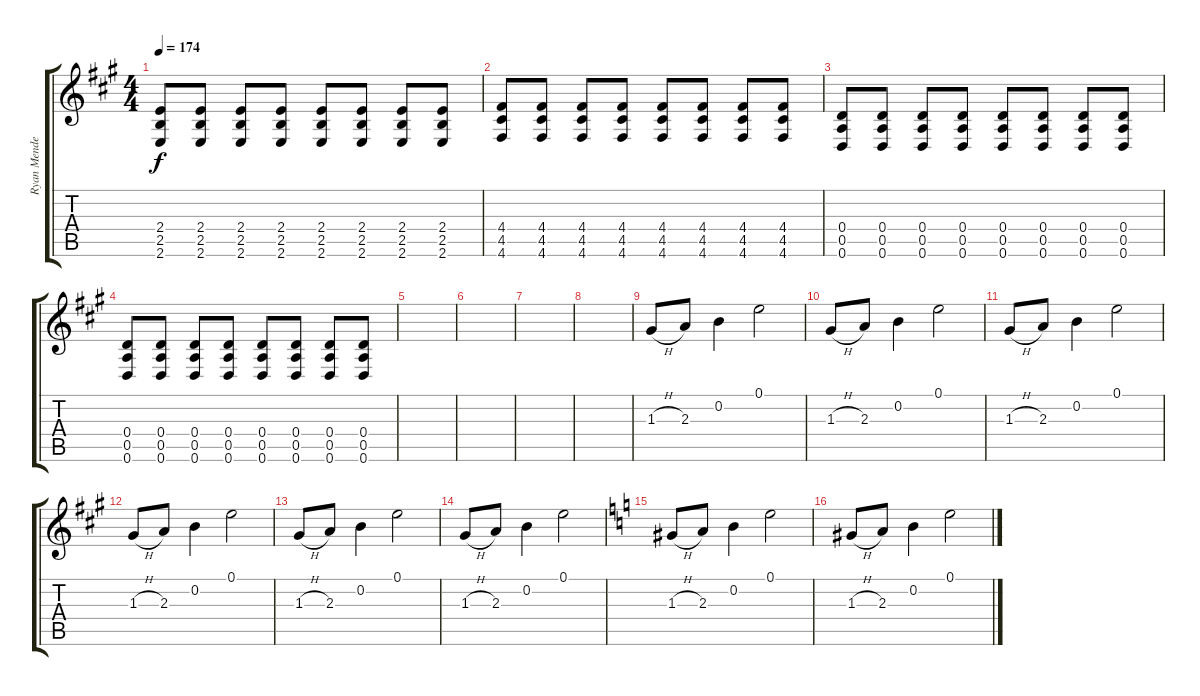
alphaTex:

\track ("Ryan Mendez" "Ryan Mende") {instrument distortionguitar}
\staff {score tabs}
\tuning (E4 B3 G3 D3 A2 D2) {hide}
\ts (4 4)
\tempo 174
\clef g2
\ks a
(2.4 2.5 2.6).8{dy f} (2.4 2.5 2.6).8 (2.4 2.5 2.6).8 (2.4 2.5 2.6).8 (2.4 2.5 2.6).8 (2.4 2.5 2.6).8 (2.4 2.5 2.6).8 (2.4 2.5 2.6).8 |
(4.4 4.5 4.6).8 (4.4 4.5 4.6).8 (4.4 4.5 4.6).8 (4.4 4.5 4.6).8 (4.4 4.5 4.6).8 (4.4 4.5 4.6).8 (4.4 4.5 4.6).8 (4.4 4.5 4.6).8 |
(0.4 0.5 0.6).8 (0.4 0.5 0.6).8 (0.4 0.5 0.6).8 (0.4 0.5 0.6).8 (0.4 0.5 0.6).8 (0.4 0.5 0.6).8 (0.4 0.5 0.6).8 (0.4 0.5 0.6).8 |
(0.4 0.5 0.6).8 (0.4 0.5 0.6).8 (0.4 0.5 0.6).8 (0.4 0.5 0.6).8 (0.4 0.5 0.6).8 (0.4 0.5 0.6).8 (0.4 0.5 0.6).8 (0.4 0.5 0.6).8 |
|
|
|
|
1.3{h}.8{instrument electricguitarclean} 2.3.8 0.2.4 0.1.2 |
1.3{h}.8 2.3.8 0.2.4 0.1.2 |
1.3{h}.8 2.3.8 0.2.4 0.1.2 |
1.3{h}.8 2.3.8 0.2.4 0.1.2 |
1.3{h}.8 2.3.8 0.2.4 0.1.2 |
1.3{h}.8 2.3.8 0.2.4 0.1.2 |
\ks c
1.3{h}.8 2.3.8 0.2.4 0.1.2 |
1.3{h}.8 2.3.8 0.2.4 0.1.2
